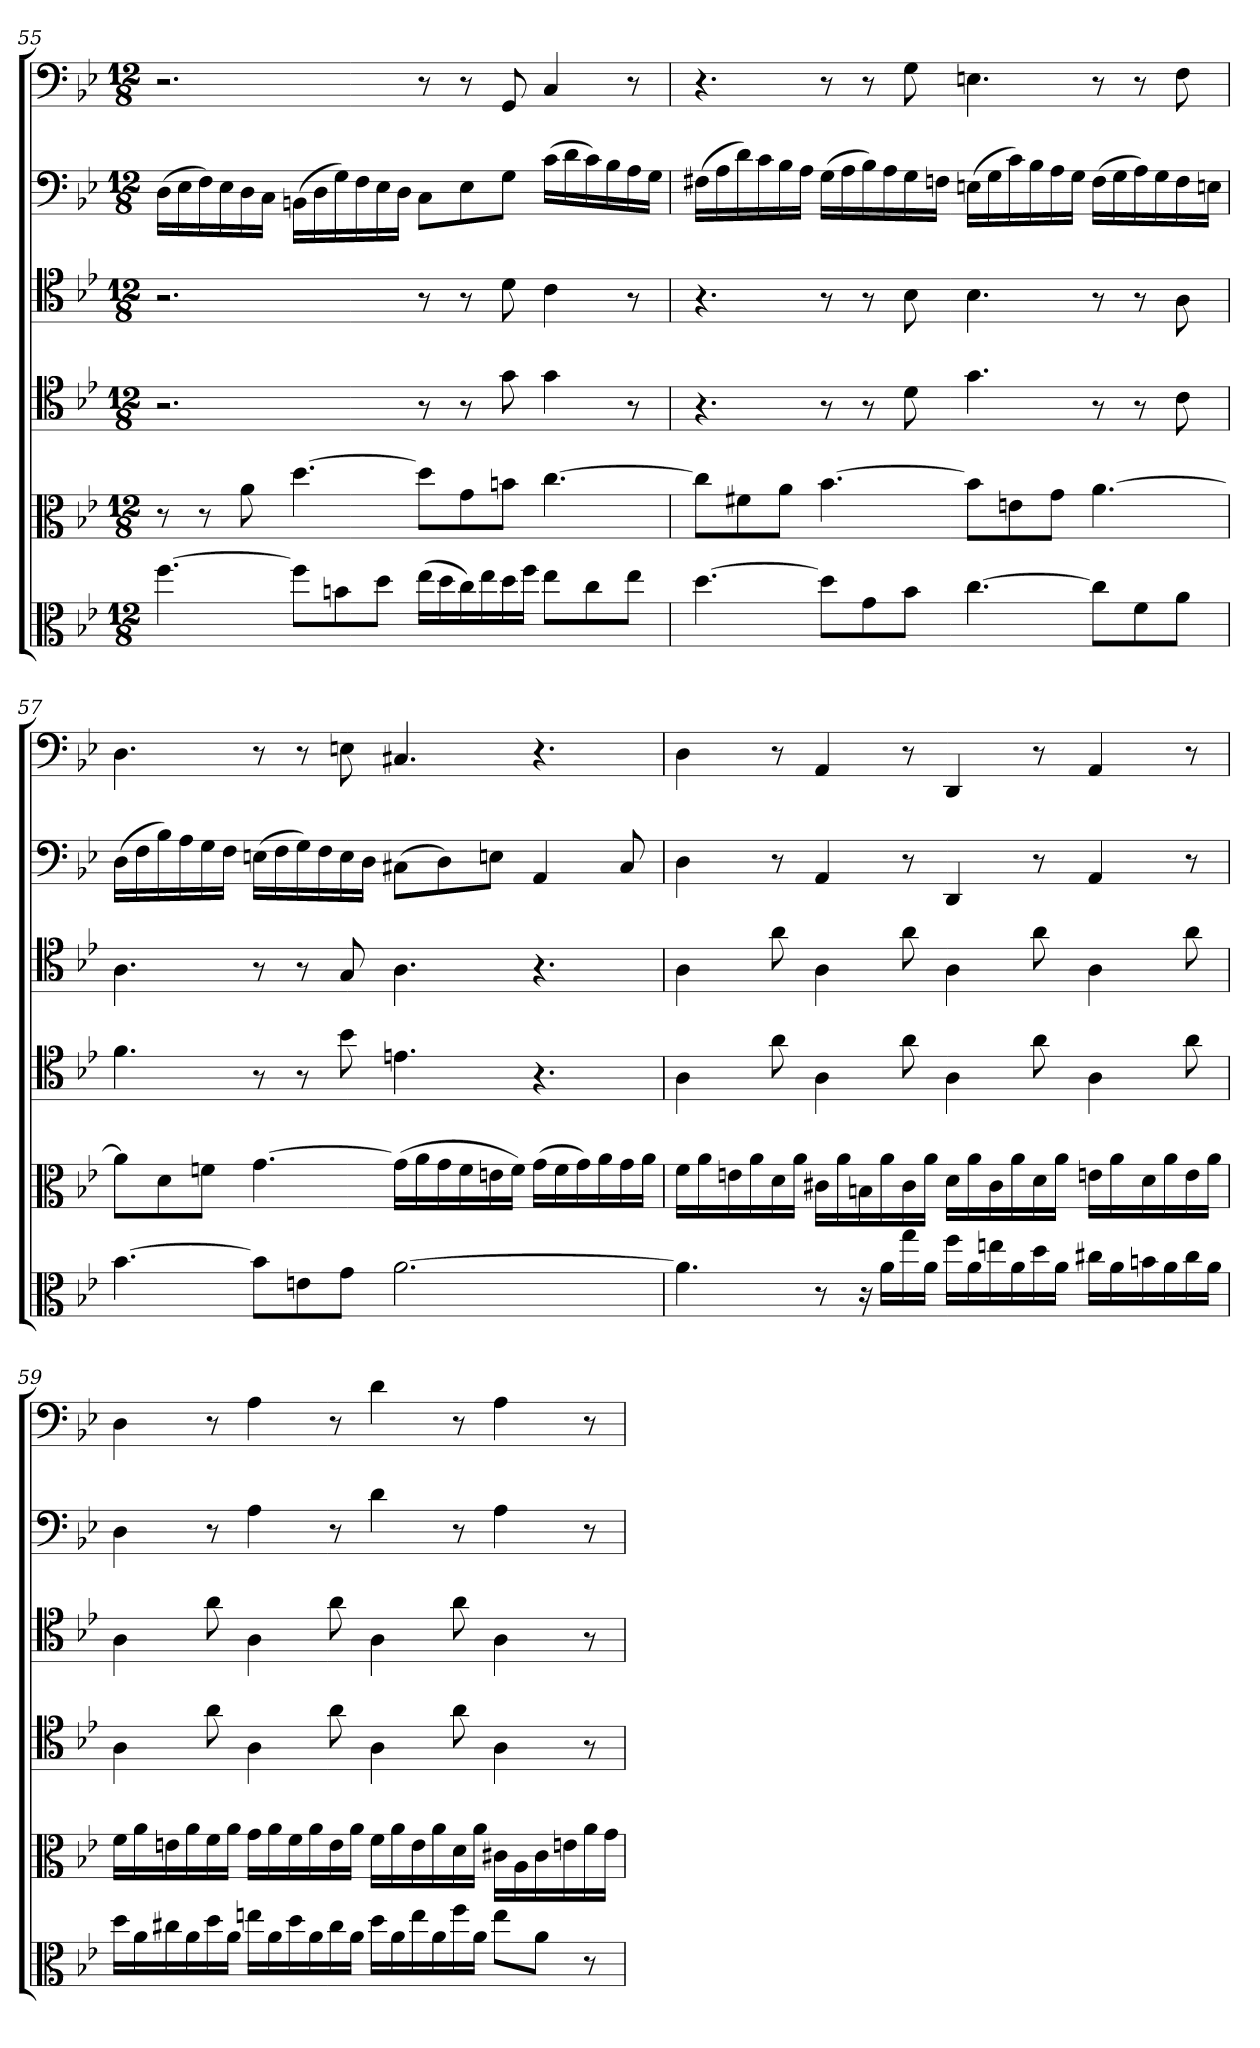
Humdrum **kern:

**kern	**kern	**kern	**kern	**kern	**kern
*part6	*part5	*part4	*part3	*part2	*part1
*staff6	*staff5	*staff4	*staff3	*staff2	*staff1
*clefC3	*clefC3	*clefC4	*clefC4	*clefF4	*clefF4
*k[b-e-]	*k[b-e-]	*k[b-e-]	*k[b-e-]	*k[b-e-]	*k[b-e-]
*B-:	*B-:	*B-:	*B-:	*B-:	*B-:
*M12/8	*M12/8	*M12/8	*M12/8	*M12/8	*M12/8
=55	=55	=55	=55	=55	=55
[4.ff\	8r	2.r	2.r	(16D\LL	2.r
.	.	.	.	16E-\	.
.	8r	.	.	16F\)	.
.	.	.	.	16E-\	.
.	8a\	.	.	16D\	.
.	.	.	.	16C\JJ	.
8ff\L]	[4.dd\	.	.	(16BBn\LL	.
.	.	.	.	16D\	.
8bn\	.	.	.	16G\)	.
.	.	.	.	16F\	.
8dd\J	.	.	.	16E-\	.
.	.	.	.	16D\JJ	.
(16ee-\LL	8dd\L]	8r	8r	8C\L	8r
16dd\	.	.	.	.	.
16cc\)	8g\	8r	8r	8E-\	8r
16ee-\	.	.	.	.	.
16dd\	8bn\J	8g\	8d\	8G\J	8GG/
16ff\JJ	.	.	.	.	.
8ee-\L	[4.cc\	4g\	4c\	(16c\LL	4C/
.	.	.	.	16d\	.
8cc\	.	.	.	16c\)	.
.	.	.	.	16B-\	.
8ee-\J	.	8r	8r	16A\	8r
.	.	.	.	16G\JJ	.
=56	=56	=56	=56	=56	=56
[4.dd\	8cc\L]	4.r	4.r	(16F#X\LL	4.r
.	.	.	.	16A\	.
.	8f#X\	.	.	16d\)	.
.	.	.	.	16c\	.
.	8a\J	.	.	16B-\	.
.	.	.	.	16A\JJ	.
8dd\L]	[4.b-\	8r	8r	(16G\LL	8r
.	.	.	.	16A\	.
8g\	.	8r	8r	16B-\)	8r
.	.	.	.	16A\	.
8b-\J	.	8d\	8B-\	16G\	8G\
.	.	.	.	16Fn\JJ	.
[4.cc\	8b-\L]	4.g\	4.B-\	(16En\LL	4.En\
.	.	.	.	16G\	.
.	8en\	.	.	16c\)	.
.	.	.	.	16B-\	.
.	8g\J	.	.	16A\	.
.	.	.	.	16G\JJ	.
8cc\L]	[4.a\	8r	8r	(16F\LL	8r
.	.	.	.	16G\	.
8f\	.	8r	8r	16A\)	8r
.	.	.	.	16G\	.
8a\J	.	8c\	8A\	16F\	8F\
.	.	.	.	16En\JJ	.
=57	=57	=57	=57	=57	=57
[4.b-\	8a\L]	4.f\	4.A\	(16D\LL	4.D\
.	.	.	.	16F\	.
.	8d\	.	.	16B-\)	.
.	.	.	.	16A\	.
.	8fn\J	.	.	16G\	.
.	.	.	.	16F\JJ	.
8b-\L]	[4.g\	8r	8r	(16En\LL	8r
.	.	.	.	16F\	.
8en\	.	8r	8r	16G\)	8r
.	.	.	.	16F\	.
8g\J	.	8b-\	8G/	16E\	8En\
.	.	.	.	16D\JJ	.
[2.a\	(16g\LL]	4.en\	4.A\	(8C#X\L	4.C#X/
.	16a\	.	.	.	.
.	16g\	.	.	8D\)	.
.	16f\	.	.	.	.
.	16en\	.	.	8En\J	.
.	16f\JJ)	.	.	.	.
.	(16g\LL	4.r	4.r	4AA/	4.r
.	16f\	.	.	.	.
.	16g\)	.	.	.	.
.	16a\	.	.	.	.
.	16g\	.	.	8C#/	.
.	16a\JJ	.	.	.	.
=58	=58	=58	=58	=58	=58
4.a\]	16f\LL	4A\	4A\	4D\	4D\
.	16a\	.	.	.	.
.	16en\	.	.	.	.
.	16a\	.	.	.	.
.	16d\	8a\	8a\	8r	8r
.	16a\JJ	.	.	.	.
8r	16c#X\LL	4A\	4A\	4AA/	4AA/
.	16a\	.	.	.	.
16r	16Bn\	.	.	.	.
16a\LL	16a\	.	.	.	.
16gg\	16c#\	8a\	8a\	8r	8r
16a\JJ	16a\JJ	.	.	.	.
16ff\LL	16d\LL	4A\	4A\	4DD/	4DD/
16a\	16a\	.	.	.	.
16een\	16c#\	.	.	.	.
16a\	16a\	.	.	.	.
16dd\	16d\	8a\	8a\	8r	8r
16a\JJ	16a\JJ	.	.	.	.
16cc#X\LL	16en\LL	4A\	4A\	4AA/	4AA/
16a\	16a\	.	.	.	.
16bn\	16d\	.	.	.	.
16a\	16a\	.	.	.	.
16cc#\	16e\	8a\	8a\	8r	8r
16a\JJ	16a\JJ	.	.	.	.
=59	=59	=59	=59	=59	=59
16dd\LL	16f\LL	4A\	4A\	4D\	4D\
16a\	16a\	.	.	.	.
16cc#X\	16en\	.	.	.	.
16a\	16a\	.	.	.	.
16dd\	16f\	8a\	8a\	8r	8r
16a\JJ	16a\JJ	.	.	.	.
16een\LL	16g\LL	4A\	4A\	4A\	4A\
16a\	16a\	.	.	.	.
16dd\	16f\	.	.	.	.
16a\	16a\	.	.	.	.
16cc#\	16e\	8a\	8a\	8r	8r
16a\JJ	16a\JJ	.	.	.	.
16dd\LL	16f\LL	4A\	4A\	4d\	4d\
16a\	16a\	.	.	.	.
16ee\	16e\	.	.	.	.
16a\	16a\	.	.	.	.
16ff\	16d\	8a\	8a\	8r	8r
16a\JJ	16a\JJ	.	.	.	.
8ee\L	16c#X\LL	4A\	4A\	4A\	4A\
.	16A\	.	.	.	.
8a\J	16c#\	.	.	.	.
.	16en\	.	.	.	.
8r	16a\	8r	8r	8r	8r
.	16g\JJ	.	.	.	.
=	=	=	=	=	=
*-	*-	*-	*-	*-	*-
